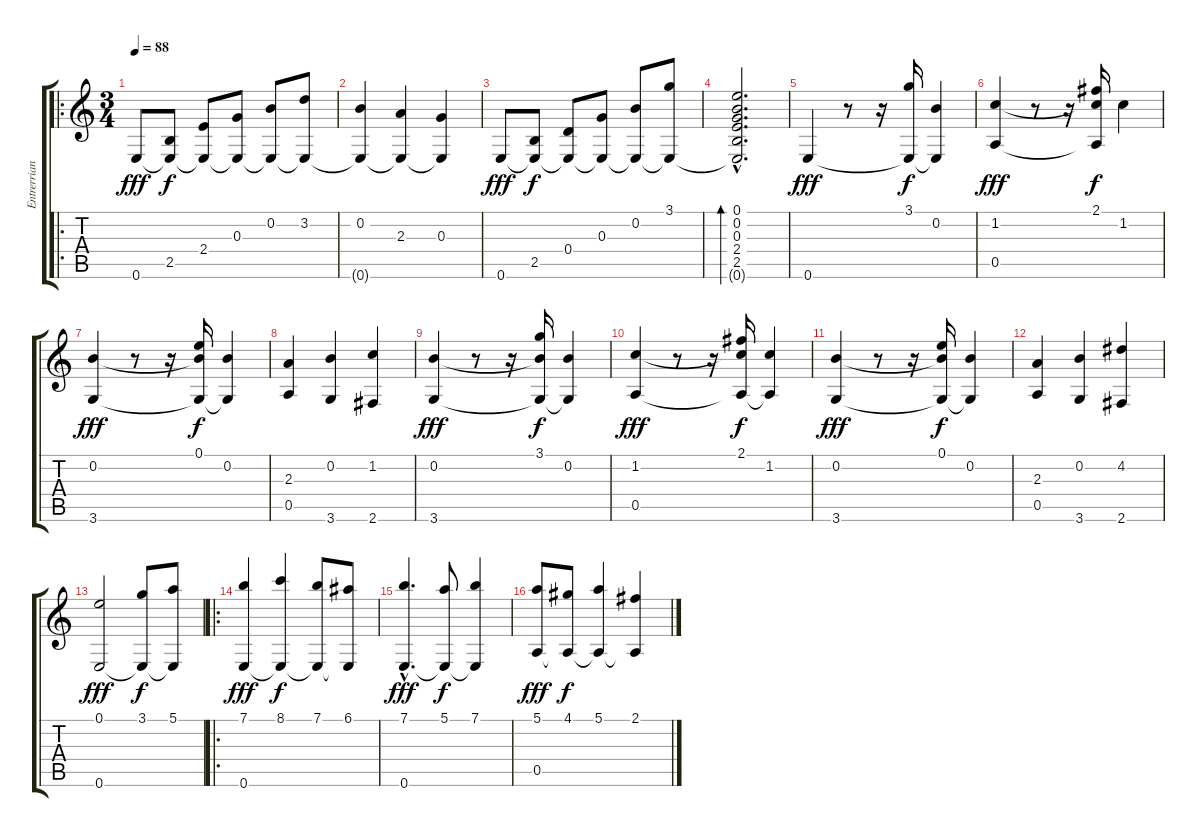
\track ("Entrerriano = Entre Ríos,  (Argentine" "Entrerrian") {instrument acousticguitarnylon}
\staff {score tabs}
\tuning (E4 B3 G3 D3 A2 E2) {hide}
\ro
\ts (3 4)
\tempo 88
\clef g2
\ks c
0.6.8{dy fff instrument acousticguitarnylon} (2.5 0.6{t}).8{dy f} (2.4 0.6{t}).8 (0.3 0.6{t}).8 (0.2 0.6{t}).8 (3.2 0.6{t}).8 |
(0.2 0.6{t}).4 (2.3 0.6{t}).4 (0.3 0.6{t}).4 |
0.6.8{dy fff} (2.5 0.6{t}).8{dy f} (0.4 0.6{t}).8 (0.3 0.6{t}).8 (0.2 0.6{t}).8 (3.1 0.6{t}).8 |
(0.1{hac} 0.2{hac} 0.3{hac} 2.4{hac} 2.5{hac} 0.6{hac t}).2{d bd 480} |
0.6.4{dy fff} r.8 r.16 (3.1 0.6{t}).16{dy f} (0.2 0.6{t}).4 |
(1.2 0.5).4{dy fff} r.8 r.16 (2.1 1.2{t} 0.5{t}).16{dy f} 1.2.4 |
(0.2 3.6).4{dy fff} r.8 r.16 (0.1 0.2{t} 3.6{t}).16{dy f} (0.2 3.6{t}).4 |
(2.3 0.5).4 (0.2 3.6).4 (1.2 2.6).4 |
(0.2 3.6).4{dy fff} r.8 r.16 (3.1 0.2{t} 3.6{t}).16{dy f} (0.2 3.6{t}).4 |
(1.2 0.5).4{dy fff} r.8 r.16 (2.1 1.2{t} 0.5{t}).16{dy f} (1.2 0.5{t}).4 |
(0.2 3.6).4{dy fff} r.8 r.16 (0.1 0.2{t} 3.6{t}).16{dy f} (0.2 3.6{t}).4 |
(2.3 0.5).4 (0.2 3.6).4 (4.2 2.6).4 |
(0.1 0.6).2{dy fff} (3.1 0.6{t}).8{dy f} (5.1 0.6{t}).8 |
\ro
(7.1 0.6).4{dy fff} (8.1 0.6{t}).4{dy f} (7.1 0.6{t}).8 (6.1 0.6{t}).8 |
(7.1{hac} 0.6{hac}).4{d dy fff} (5.1 0.6{t}).8{dy f} (7.1 0.6{t}).4 |
(5.1 0.5).8{dy fff} (4.1 0.5{t}).8{dy f} (5.1 0.5{t}).4 (2.1 0.5{t}).4
